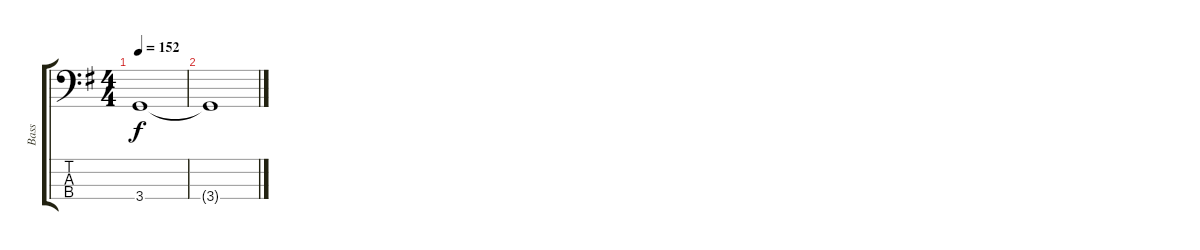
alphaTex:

\track ("Bass" "Bass") {instrument electricbasspick}
\staff {score tabs}
\tuning (G2 D2 A1 E1) {hide}
\ts (4 4)
\tempo 152
\clef f4
\ks eminor
3.4.1{dy f} |
3.4{t}.1
